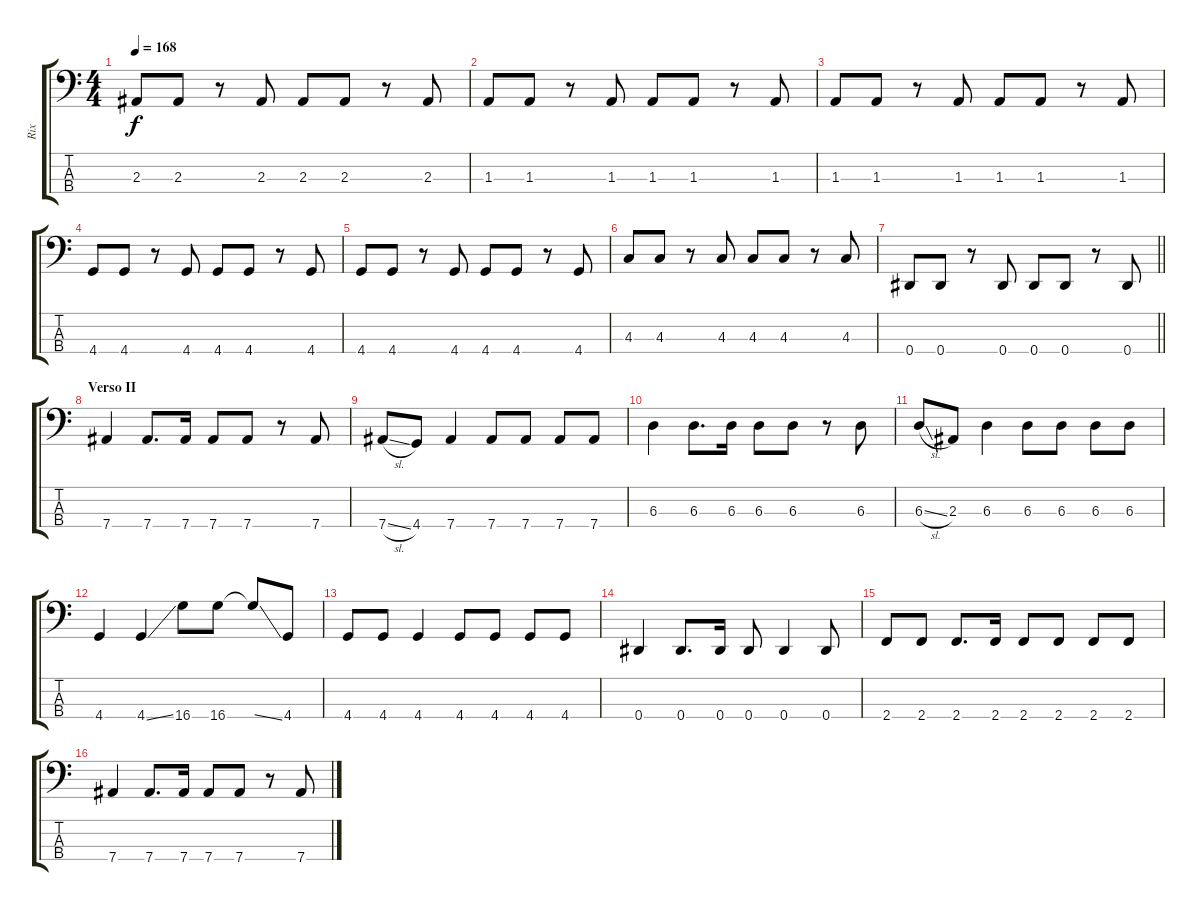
\track ("Rix" "Rix") {instrument electricbasspick}
\staff {score tabs}
\tuning (Gb2 Db2 Ab1 Eb1) {hide}
\ts (4 4)
\tempo 168
\clef f4
\ks c
2.3.8{dy f} 2.3.8 r.8 2.3.8 2.3.8 2.3.8 r.8 2.3.8 |
1.3.8 1.3.8 r.8 1.3.8 1.3.8 1.3.8 r.8 1.3.8 |
1.3.8 1.3.8 r.8 1.3.8 1.3.8 1.3.8 r.8 1.3.8 |
4.4.8 4.4.8 r.8 4.4.8 4.4.8 4.4.8 r.8 4.4.8 |
4.4.8 4.4.8 r.8 4.4.8 4.4.8 4.4.8 r.8 4.4.8 |
4.3.8 4.3.8 r.8 4.3.8 4.3.8 4.3.8 r.8 4.3.8 |
\barLineRight lightlight
0.4.8 0.4.8 r.8 0.4.8 0.4.8 0.4.8 r.8 0.4.8 |
\section ("" "Verso II")
7.4.4 7.4.8{d} 7.4.16 7.4.8 7.4.8 r.8 7.4.8 |
7.4{sl}.8 4.4.8 7.4.4 7.4.8 7.4.8 7.4.8 7.4.8 |
6.3.4 6.3.8{d} 6.3.16 6.3.8 6.3.8 r.8 6.3.8 |
6.3{sl}.8 2.3.8 6.3.4 6.3.8 6.3.8 6.3.8 6.3.8 |
4.4.4 4.4{ss}.4 16.4.8 16.4.8 16.4{ss t}.8 4.4.8 |
4.4.8 4.4.8 4.4.4 4.4.8 4.4.8 4.4.8 4.4.8 |
0.4.4 0.4.8{d} 0.4.16 0.4.8 0.4.4 0.4.8 |
2.4.8 2.4.8 2.4.8{d} 2.4.16 2.4.8 2.4.8 2.4.8 2.4.8 |
7.4.4 7.4.8{d} 7.4.16 7.4.8 7.4.8 r.8 7.4.8
